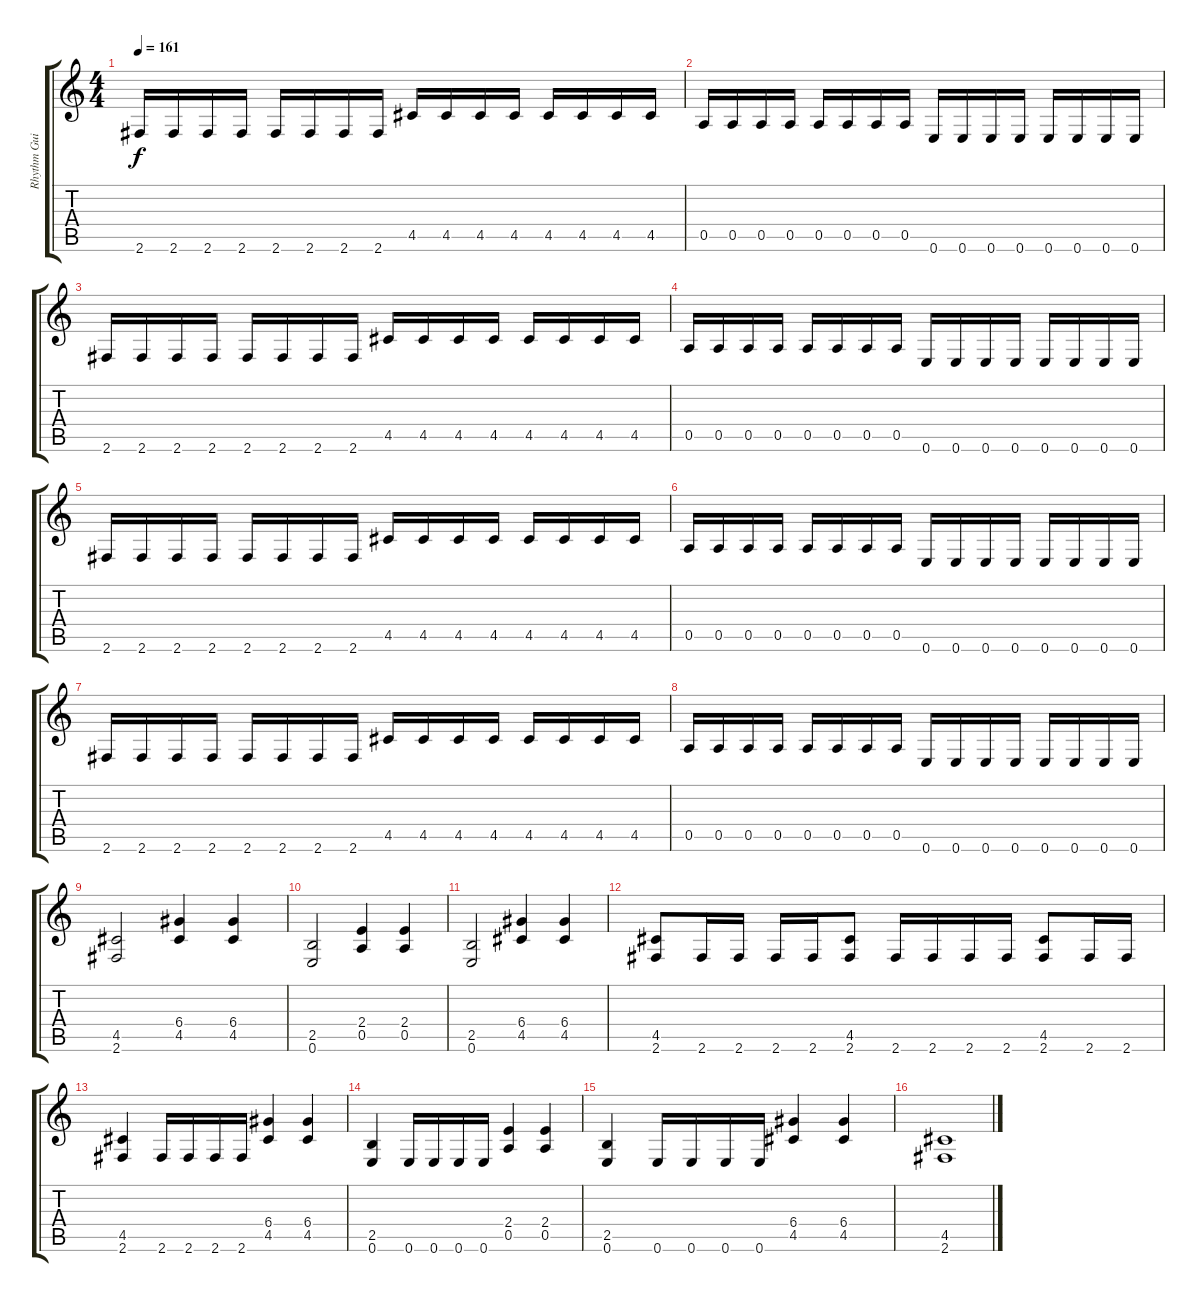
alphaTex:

\track ("Rhythm Guitar" "Rhythm Gui") {instrument distortionguitar}
\staff {score tabs}
\tuning (E4 B3 G3 D3 A2 E2) {hide}
\ts (4 4)
\tempo 161
\clef g2
\ks c
2.6.16{dy f} 2.6.16 2.6.16 2.6.16 2.6.16 2.6.16 2.6.16 2.6.16 4.5.16 4.5.16 4.5.16 4.5.16 4.5.16 4.5.16 4.5.16 4.5.16 |
0.5.16 0.5.16 0.5.16 0.5.16 0.5.16 0.5.16 0.5.16 0.5.16 0.6.16 0.6.16 0.6.16 0.6.16 0.6.16 0.6.16 0.6.16 0.6.16 |
2.6.16 2.6.16 2.6.16 2.6.16 2.6.16 2.6.16 2.6.16 2.6.16 4.5.16 4.5.16 4.5.16 4.5.16 4.5.16 4.5.16 4.5.16 4.5.16 |
0.5.16 0.5.16 0.5.16 0.5.16 0.5.16 0.5.16 0.5.16 0.5.16 0.6.16 0.6.16 0.6.16 0.6.16 0.6.16 0.6.16 0.6.16 0.6.16 |
2.6.16 2.6.16 2.6.16 2.6.16 2.6.16 2.6.16 2.6.16 2.6.16 4.5.16 4.5.16 4.5.16 4.5.16 4.5.16 4.5.16 4.5.16 4.5.16 |
0.5.16 0.5.16 0.5.16 0.5.16 0.5.16 0.5.16 0.5.16 0.5.16 0.6.16 0.6.16 0.6.16 0.6.16 0.6.16 0.6.16 0.6.16 0.6.16 |
2.6.16 2.6.16 2.6.16 2.6.16 2.6.16 2.6.16 2.6.16 2.6.16 4.5.16 4.5.16 4.5.16 4.5.16 4.5.16 4.5.16 4.5.16 4.5.16 |
0.5.16 0.5.16 0.5.16 0.5.16 0.5.16 0.5.16 0.5.16 0.5.16 0.6.16 0.6.16 0.6.16 0.6.16 0.6.16 0.6.16 0.6.16 0.6.16 |
(4.5 2.6).2 (6.4 4.5).4 (6.4 4.5).4 |
(2.5 0.6).2 (2.4 0.5).4 (2.4 0.5).4 |
(2.5 0.6).2 (6.4 4.5).4 (6.4 4.5).4 |
(4.5 2.6).8 2.6.16 2.6.16 2.6.16 2.6.16 (4.5 2.6).8 2.6.16 2.6.16 2.6.16 2.6.16 (4.5 2.6).8 2.6.16 2.6.16 |
(4.5 2.6).4 2.6.16 2.6.16 2.6.16 2.6.16 (6.4 4.5).4 (6.4 4.5).4 |
(2.5 0.6).4 0.6.16 0.6.16 0.6.16 0.6.16 (2.4 0.5).4 (2.4 0.5).4 |
(2.5 0.6).4 0.6.16 0.6.16 0.6.16 0.6.16 (6.4 4.5).4 (6.4 4.5).4 |
(4.5 2.6).1
